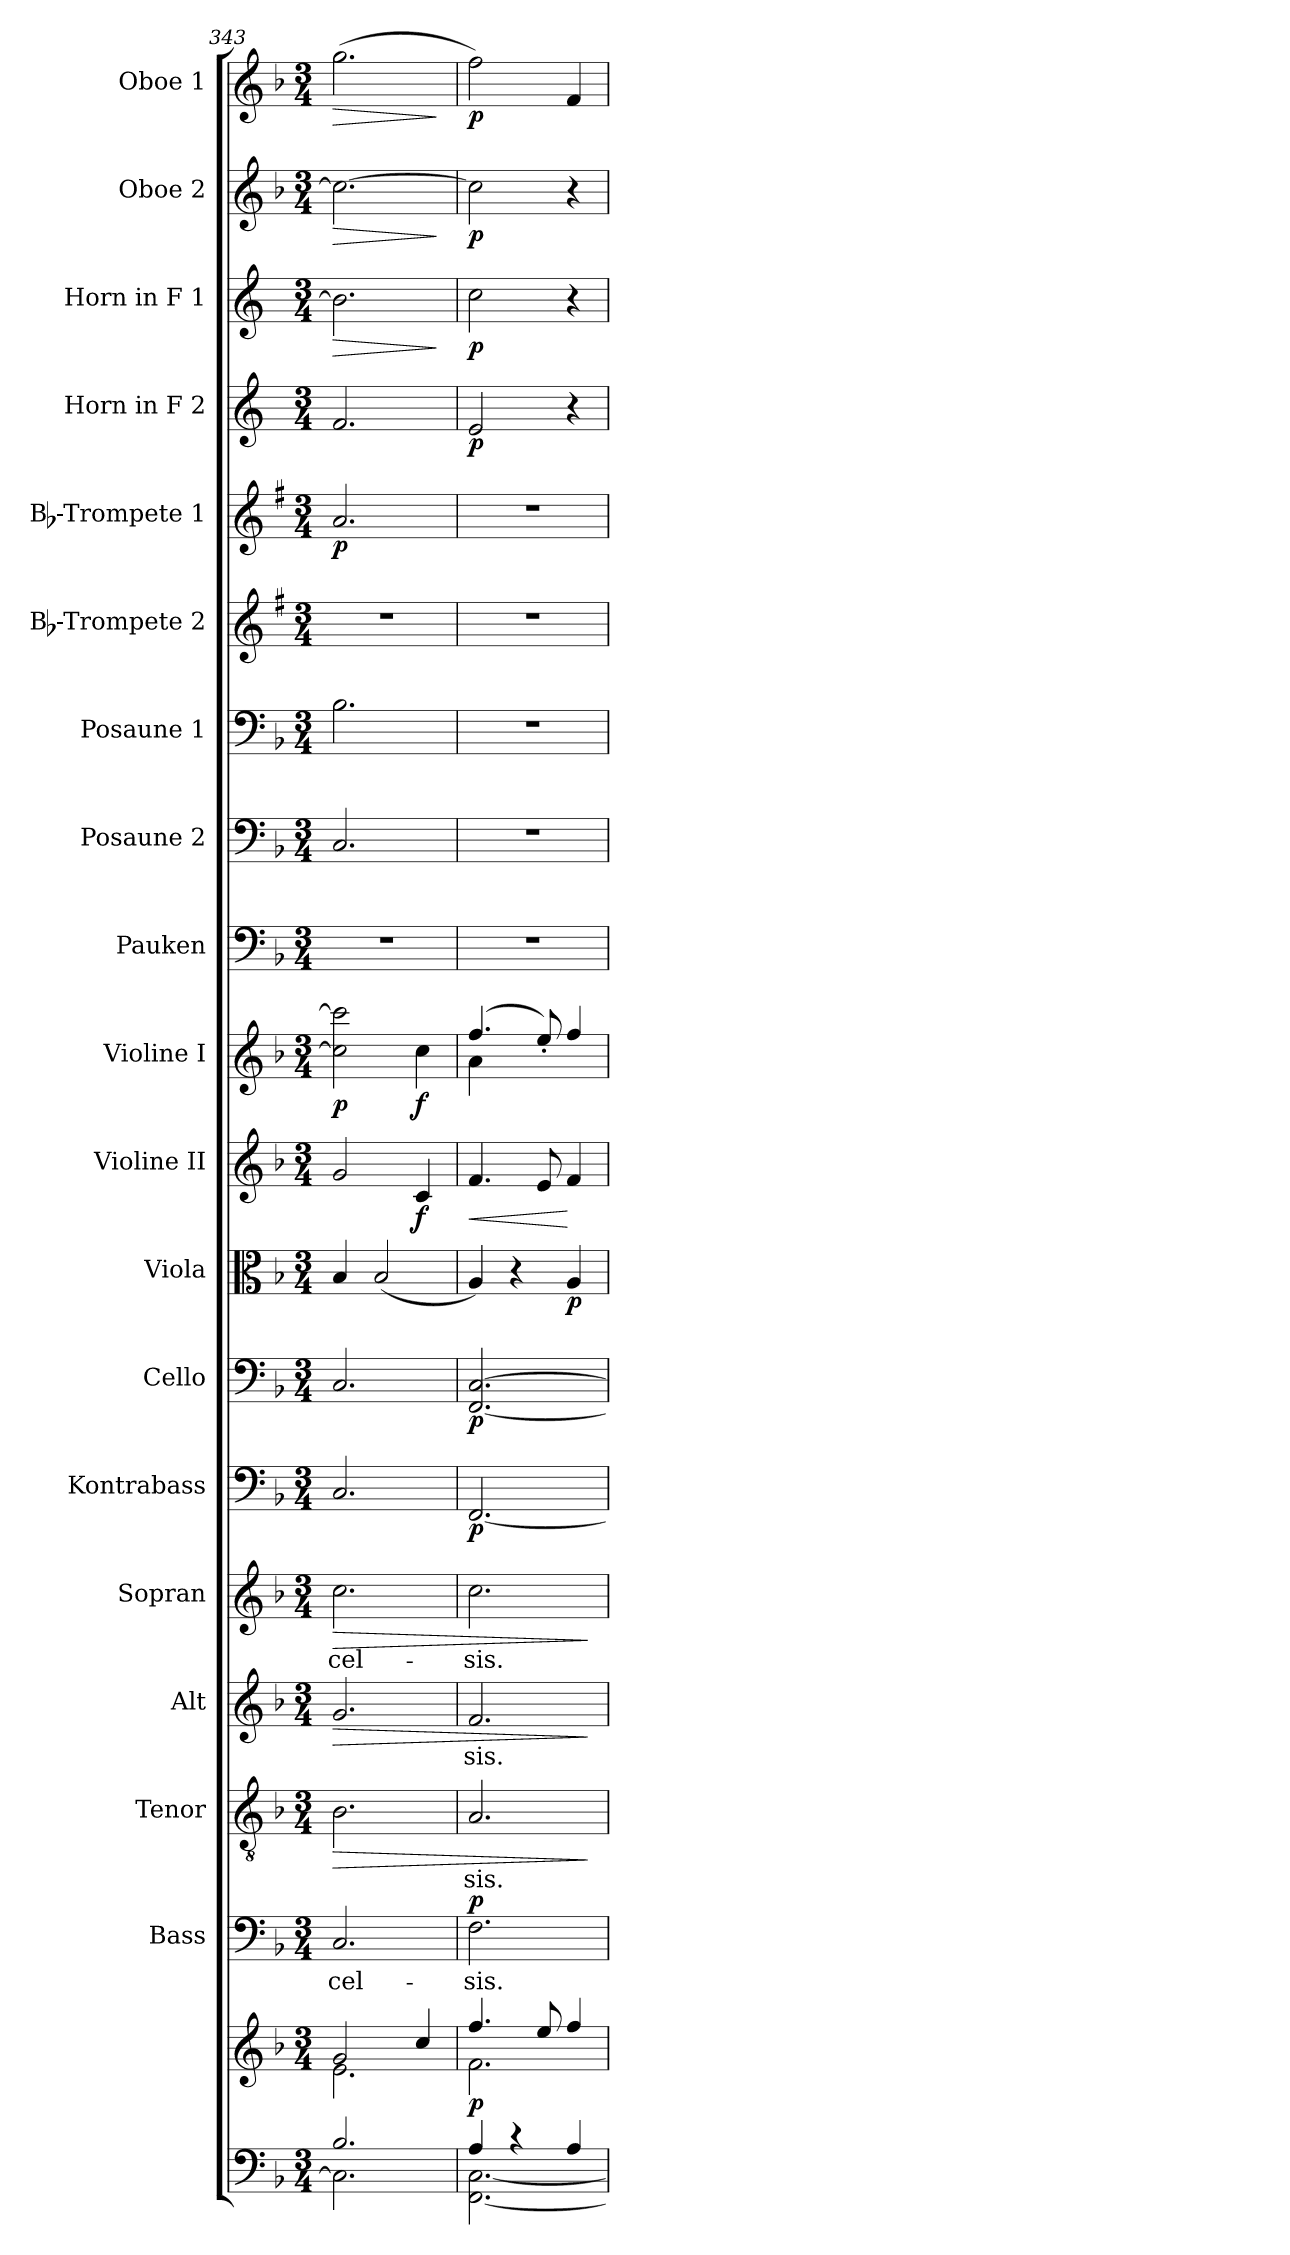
**kern	**kern	**dynam	**kern	**text	**dynam	**kern	**text	**dynam	**kern	**text	**dynam	**kern	**text	**dynam	**kern	**dynam	**kern	**dynam	**kern	**dynam	**kern	**dynam	**kern	**dynam	**kern	**kern	**kern	**kern	**kern	**dynam	**kern	**dynam	**kern	**dynam	**kern	**dynam	**kern	**dynam
*part19	*part19	*part19	*part18	*part18	*part18	*part17	*part17	*part17	*part16	*part16	*part16	*part15	*part15	*part15	*part14	*part14	*part13	*part13	*part12	*part12	*part11	*part11	*part10	*part10	*part9	*part8	*part7	*part6	*part5	*part5	*part4	*part4	*part3	*part3	*part2	*part2	*part1	*part1
*staff20	*staff19	*staff19/20	*staff18	*staff18	*staff18	*staff17	*staff17	*staff17	*staff16	*staff16	*staff16	*staff15	*staff15	*staff15	*staff14	*staff14	*staff13	*staff13	*staff12	*staff12	*staff11	*staff11	*staff10	*staff10	*staff9	*staff8	*staff7	*staff6	*staff5	*staff5	*staff4	*staff4	*staff3	*staff3	*staff2	*staff2	*staff1	*staff1
*	*	*	*I"Bass	*	*	*I"Tenor	*	*	*I"Alt	*	*	*I"Sopran	*	*	*I"Kontrabass	*	*I"Cello	*	*I"Viola	*	*I"Violine II	*	*I"Violine I	*	*I"Pauken	*I"Posaune 2	*I"Posaune 1	*I"Bb-Trompete 2	*I"Bb-Trompete 1	*	*I"Horn in F 2	*	*I"Horn in F 1	*	*I"Oboe 2	*	*I"Oboe 1	*
*	*	*	*I'B.	*	*	*I'T.	*	*	*I'A.	*	*	*I'S.	*	*	*I'Kb.	*	*	*	*I'Vla.	*	*I'Vl. II	*	*I'Vl. I	*	*I'Pk.	*I'Pos. 2	*I'Pos. 1	*I'Bb Trp. 2	*I'Bb Trp. 1	*	*	*	*	*	*I'Ob. 2	*	*I'Ob. 1	*
*clefF4	*clefG2	*	*clefF4	*	*	*clefGv2	*	*	*clefG2	*	*	*clefG2	*	*	*clefF4	*	*clefF4	*	*clefC3	*	*clefG2	*	*clefG2	*	*clefF4	*clefF4	*clefF4	*clefG2	*clefG2	*	*clefG2	*	*clefG2	*	*clefG2	*	*clefG2	*
*	*	*	*	*	*	*	*	*	*	*	*	*	*	*	*ITrd7c12	*	*	*	*	*	*	*	*	*	*	*	*	*ITrd1c2	*ITrd1c2	*	*ITrd4c7	*	*ITrd4c7	*	*	*	*	*
*k[b-]	*k[b-]	*	*k[b-]	*	*	*k[b-]	*	*	*k[b-]	*	*	*k[b-]	*	*	*k[b-]	*	*k[b-]	*	*k[b-]	*	*k[b-]	*	*k[b-]	*	*k[b-]	*k[b-]	*k[b-]	*k[b-]	*k[b-]	*	*k[b-]	*	*k[b-]	*	*k[b-]	*	*k[b-]	*
*F:	*F:	*	*F:	*	*	*F:	*	*	*F:	*	*	*F:	*	*	*F:	*	*F:	*	*F:	*	*F:	*	*F:	*	*F:	*F:	*F:	*F:	*F:	*	*F:	*	*F:	*	*F:	*	*F:	*
*M3/4	*M3/4	*	*M3/4	*	*	*M3/4	*	*	*M3/4	*	*	*M3/4	*	*	*M3/4	*	*M3/4	*	*M3/4	*	*M3/4	*	*M3/4	*	*M3/4	*M3/4	*M3/4	*M3/4	*M3/4	*	*M3/4	*	*M3/4	*	*M3/4	*	*M3/4	*
=343	=343	=343	=343	=343	=343	=343	=343	=343	=343	=343	=343	=343	=343	=343	=343	=343	=343	=343	=343	=343	=343	=343	=343	=343	=343	=343	=343	=343	=343	=343	=343	=343	=343	=343	=343	=343	=343	=343
*^	*^	*	*	*	*	*	*	*	*	*	*	*	*	*	*	*	*	*	*	*	*	*	*	*	*	*	*	*	*	*	*	*	*	*	*	*	*	*
!	!	!	!	!	!	!LO:LY:b	!	!	!	!LO:HP:b	!	!	!LO:HP:b	!	!LO:LY:b	!LO:HP:b	!	!	!	!	!	!	!	!	!	!LO:DY:b	!	!	!	!	!	!LO:DY:b	!	!	!	!LO:HP:b	!	!LO:HP:b	!	!LO:HP:b
2.B-/	2.C\]	2g/	2.e\	.	2.C/	-cel-	.	2.B-\	.	>	2.g/	.	>	2.cc\	-cel-	>	2.CC/	.	2.C/	.	4B-/	.	2g/	.	2cc\] 2ccc\]	p	2.r	2.C/	2.B-\	2.r	2.g/	p	2.B-/	.	2.e\]	>	2.cc\_	>	(>2.gg\	>
.	.	.	.	.	.	.	.	.	.	.	.	.	.	.	.	.	.	.	.	.	(<2B-/	.	.	.	.	.	.	.	.	.	.	.	.	.	.	.	.	.	.	.
!	!	!	!	!	!	!	!	!	!	!	!	!	!	!	!	!	!	!	!	!	!	!	!	!LO:DY:b	!	!LO:DY:b	!	!	!	!	!	!	!	!	!	!	!	!	!	!
.	.	4cc/	.	.	.	.	.	.	.	.	.	.	.	.	.	.	.	.	.	.	.	.	4c/	f	4cc\	f	.	.	.	.	.	.	.	.	.	.	.	.	.	.
*v	*v	*	*	*	*	*	*	*	*	*	*	*	*	*	*	*	*	*	*	*	*	*	*	*	*	*	*	*	*	*	*	*	*	*	*	*	*	*	*	*
*	*v	*v	*	*	*	*	*	*	*	*	*	*	*	*	*	*	*	*	*	*	*	*	*	*	*	*	*	*	*	*	*	*	*	*	*	*	*	*	*
.	.	.	.	.	.	.	.	.	.	.	.	.	.	.	.	.	.	.	.	.	.	.	.	.	.	.	.	.	.	.	.	.	.	]	.	]	.	]
=344	=344	=344	=344	=344	=344	=344	=344	=344	=344	=344	=344	=344	=344	=344	=344	=344	=344	=344	=344	=344	=344	=344	=344	=344	=344	=344	=344	=344	=344	=344	=344	=344	=344	=344	=344	=344	=344	=344
*^	*^	*	*	*	*	*	*	*	*	*	*	*	*	*	*	*	*	*	*	*	*	*	*	*	*	*	*	*	*	*	*	*	*	*	*	*	*	*
!	!	!	!	!LO:DY:b	!	!LO:LY:b	!LO:DY:a	!	!LO:LY:b	!	!	!LO:LY:b	!	!	!LO:LY:b	!	!	!LO:DY:b	!	!LO:DY:b	!	!	!	!LO:HP:b	!	!	!	!	!	!	!	!	!	!LO:DY:b	!	!LO:DY:b	!	!LO:DY:b	!	!LO:DY:b
*	*	*	*	*	*	*	*	*	*	*	*	*	*	*	*	*	*	*	*	*	*	*	*	*	*^	*	*	*	*	*	*	*	*	*	*	*	*	*	*	*
4A/	[<2.FF\ [<2.C\	4.ff/	2.f\	p	2.F\	-sis.	p	2.A/	-sis.	.	2.f/	-sis.	.	2.cc\	-sis.	.	[2.FFF/	p	[2.FF/ [2.C/	p	4A/)	.	4.f/	<	(4.ff/	4a\	.	2.r	2.r	2.r	2.r	2.r	.	2A/	p	2f\	p	2cc\]	p	2ff\)	p
4rc	.	.	.	.	.	.	.	.	.	.	.	.	.	.	.	.	.	.	.	.	4r	.	.	.	.	2ryy	.	.	.	.	.	.	.	.	.	.	.	.	.	.	.
.	.	8ee/	.	.	.	.	.	.	.	.	.	.	.	.	.	.	.	.	.	.	.	.	8e/	.	8ee'</)	.	.	.	.	.	.	.	.	.	.	.	.	.	.	.	.
!	!	!	!	!	!	!	!	!	!	!	!	!	!	!	!	!	!	!	!	!	!	!LO:DY:b	!	!	!	!	!	!	!	!	!	!	!	!	!	!	!	!	!	!	!
4A/	.	4ff/	.	.	.	.	.	.	.	.	.	.	.	.	.	.	.	.	.	.	4A/	p	4f/	[	4ff/	.	.	.	.	.	.	.	.	4r	.	4r	.	4r	.	4f/	.
*v	*v	*	*	*	*	*	*	*	*	*	*	*	*	*	*	*	*	*	*	*	*	*	*	*	*v	*v	*	*	*	*	*	*	*	*	*	*	*	*	*	*	*
*	*v	*v	*	*	*	*	*	*	*	*	*	*	*	*	*	*	*	*	*	*	*	*	*	*	*	*	*	*	*	*	*	*	*	*	*	*	*	*	*
.	.	.	.	.	.	.	.	]	.	.	]	.	.	]	.	.	.	.	.	.	.	.	.	.	.	.	.	.	.	.	.	.	.	.	.	.	.	.
=	=	=	=	=	=	=	=	=	=	=	=	=	=	=	=	=	=	=	=	=	=	=	=	=	=	=	=	=	=	=	=	=	=	=	=	=	=	=
*-	*-	*-	*-	*-	*-	*-	*-	*-	*-	*-	*-	*-	*-	*-	*-	*-	*-	*-	*-	*-	*-	*-	*-	*-	*-	*-	*-	*-	*-	*-	*-	*-	*-	*-	*-	*-	*-	*-
